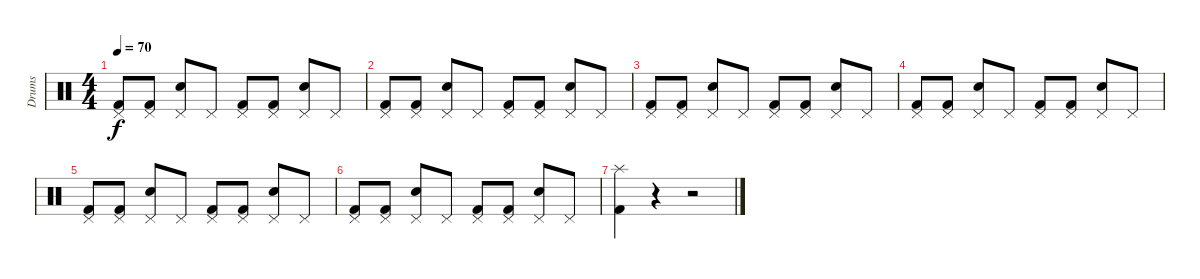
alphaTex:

\track ("Drums" "Drums") {instrument percussion}
\staff {score}
\articulation defaults
\ts (4 4)
\tempo 70
\clef neutral
\ks c
("Kick (hit) 2" "Pedal Hi-Hat (hit)").8{dy f} ("Kick (hit) 2" "Pedal Hi-Hat (hit)").8 ("Electric Snare (hit)" "Pedal Hi-Hat (hit)").8 "Pedal Hi-Hat (hit)".8 ("Kick (hit) 2" "Pedal Hi-Hat (hit)").8 ("Kick (hit) 2" "Pedal Hi-Hat (hit)").8 ("Electric Snare (hit)" "Pedal Hi-Hat (hit)").8 "Pedal Hi-Hat (hit)".8 |
("Kick (hit) 2" "Pedal Hi-Hat (hit)").8 ("Kick (hit) 2" "Pedal Hi-Hat (hit)").8 ("Electric Snare (hit)" "Pedal Hi-Hat (hit)").8 "Pedal Hi-Hat (hit)".8 ("Kick (hit) 2" "Pedal Hi-Hat (hit)").8 ("Kick (hit) 2" "Pedal Hi-Hat (hit)").8 ("Electric Snare (hit)" "Pedal Hi-Hat (hit)").8 "Pedal Hi-Hat (hit)".8 |
("Kick (hit) 2" "Pedal Hi-Hat (hit)").8 ("Kick (hit) 2" "Pedal Hi-Hat (hit)").8 ("Electric Snare (hit)" "Pedal Hi-Hat (hit)").8 "Pedal Hi-Hat (hit)".8 ("Kick (hit) 2" "Pedal Hi-Hat (hit)").8 ("Kick (hit) 2" "Pedal Hi-Hat (hit)").8 ("Electric Snare (hit)" "Pedal Hi-Hat (hit)").8 "Pedal Hi-Hat (hit)".8 |
("Kick (hit) 2" "Pedal Hi-Hat (hit)").8 ("Kick (hit) 2" "Pedal Hi-Hat (hit)").8 ("Electric Snare (hit)" "Pedal Hi-Hat (hit)").8 "Pedal Hi-Hat (hit)".8 ("Kick (hit) 2" "Pedal Hi-Hat (hit)").8 ("Kick (hit) 2" "Pedal Hi-Hat (hit)").8 ("Electric Snare (hit)" "Pedal Hi-Hat (hit)").8 "Pedal Hi-Hat (hit)".8 |
("Kick (hit) 2" "Pedal Hi-Hat (hit)").8 ("Kick (hit) 2" "Pedal Hi-Hat (hit)").8 ("Electric Snare (hit)" "Pedal Hi-Hat (hit)").8 "Pedal Hi-Hat (hit)".8 ("Kick (hit) 2" "Pedal Hi-Hat (hit)").8 ("Kick (hit) 2" "Pedal Hi-Hat (hit)").8 ("Electric Snare (hit)" "Pedal Hi-Hat (hit)").8 "Pedal Hi-Hat (hit)".8 |
("Kick (hit) 2" "Pedal Hi-Hat (hit)").8 ("Kick (hit) 2" "Pedal Hi-Hat (hit)").8 ("Electric Snare (hit)" "Pedal Hi-Hat (hit)").8 "Pedal Hi-Hat (hit)".8 ("Kick (hit) 2" "Pedal Hi-Hat (hit)").8 ("Kick (hit) 2" "Pedal Hi-Hat (hit)").8 ("Electric Snare (hit)" "Pedal Hi-Hat (hit)").8 "Pedal Hi-Hat (hit)".8 |
("Kick (hit) 2" "Splash (hit)").4 r.4 r.2
